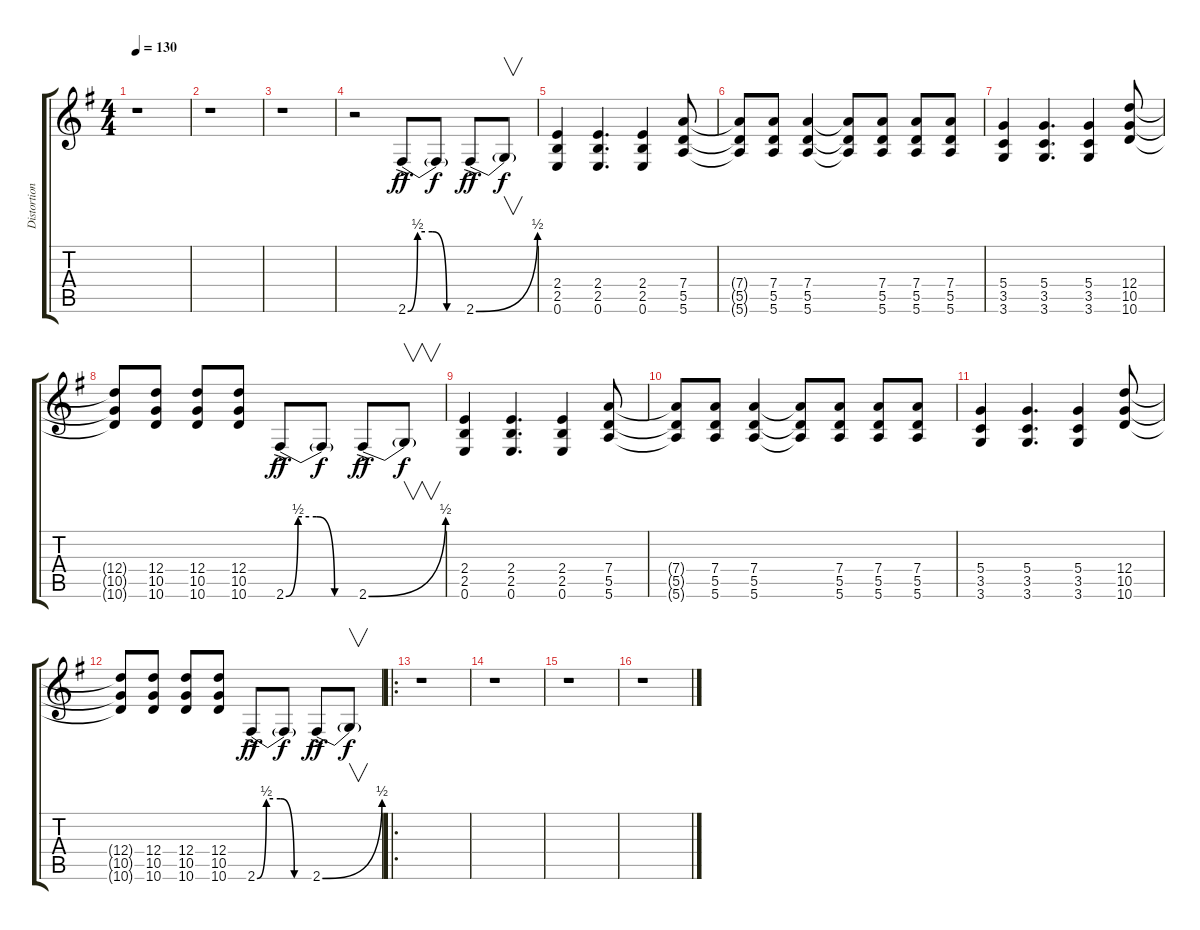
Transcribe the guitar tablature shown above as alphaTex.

\track ("Distortion" "Distortion") {instrument distortionguitar}
\staff {score tabs}
\tuning (E4 B3 G3 D3 A2 E2) {hide}
\ts (4 4)
\tempo 130
\clef g2
\ks g
r.1{dy ff instrument distortionguitar} |
r.1 |
r.1 |
r.2 2.6{be (custom 0 0 10 2 25 2 40 0 60 0) ac}.8 2.6{t}.8{dy f} 2.6{be (bend 0 0 60 2) ac}.8{dy ff} 2.6{t}.8{v dy f} |
(2.4 2.5 0.6).4 (2.4 2.5 0.6).4{d} (2.4 2.5 0.6).4 (7.4 5.5 5.6).8 |
(7.4{t} 5.5{t} 5.6{t}).8 (7.4 5.5 5.6).8 (7.4 5.5 5.6).4 (7.4{t} 5.5{t} 5.6{t}).8 (7.4 5.5 5.6).8 (7.4 5.5 5.6).8 (7.4 5.5 5.6).8 |
(5.4 3.5 3.6).4 (5.4 3.5 3.6).4{d} (5.4 3.5 3.6).4 (12.4 10.5 10.6).8 |
(12.4{t} 10.5{t} 10.6{t}).8 (12.4 10.5 10.6).8 (12.4 10.5 10.6).8 (12.4 10.5 10.6).8 2.6{be (custom 0 0 10 2 25 2 40 0 60 0) ac}.8{dy ff} 2.6{t}.8{dy f} 2.6{be (bend 0 0 60 2) ac}.8{dy ff} 2.6{t}.8{v dy f} |
(2.4 2.5 0.6).4 (2.4 2.5 0.6).4{d} (2.4 2.5 0.6).4 (7.4 5.5 5.6).8 |
(7.4{t} 5.5{t} 5.6{t}).8 (7.4 5.5 5.6).8 (7.4 5.5 5.6).4 (7.4{t} 5.5{t} 5.6{t}).8 (7.4 5.5 5.6).8 (7.4 5.5 5.6).8 (7.4 5.5 5.6).8 |
(5.4 3.5 3.6).4 (5.4 3.5 3.6).4{d} (5.4 3.5 3.6).4 (12.4 10.5 10.6).8 |
(12.4{t} 10.5{t} 10.6{t}).8 (12.4 10.5 10.6).8 (12.4 10.5 10.6).8 (12.4 10.5 10.6).8 2.6{be (custom 0 0 10 2 25 2 40 0 60 0) ac}.8{dy ff} 2.6{t}.8{dy f} 2.6{be (bend 0 0 60 2) ac}.8{dy ff} 2.6{t}.8{v dy f} |
\ro
r.1 |
r.1 |
r.1 |
r.1
